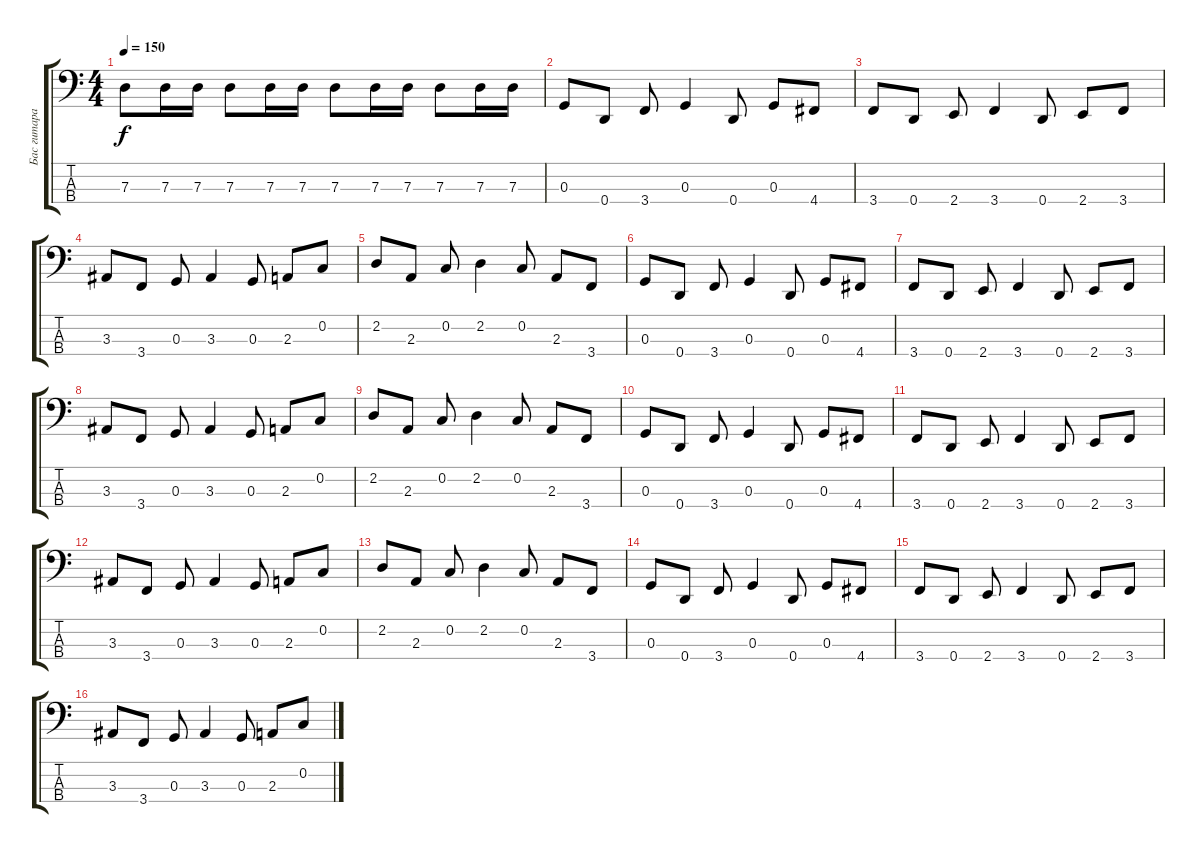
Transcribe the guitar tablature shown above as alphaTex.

\track ("Бас гитара" "Бас гитара") {instrument electricbassfinger}
\staff {score tabs}
\tuning (F2 C2 G1 D1) {hide}
\ts (4 4)
\tempo 150
\clef f4
\ks c
7.3.8{dy f} 7.3.16 7.3.16 7.3.8 7.3.16 7.3.16 7.3.8 7.3.16 7.3.16 7.3.8 7.3.16 7.3.16 |
0.3.8 0.4.8 3.4.8 0.3.4 0.4.8 0.3.8 4.4.8 |
3.4.8 0.4.8 2.4.8 3.4.4 0.4.8 2.4.8 3.4.8 |
3.3.8 3.4.8 0.3.8 3.3.4 0.3.8 2.3.8 0.2.8 |
2.2.8 2.3.8 0.2.8 2.2.4 0.2.8 2.3.8 3.4.8 |
0.3.8 0.4.8 3.4.8 0.3.4 0.4.8 0.3.8 4.4.8 |
3.4.8 0.4.8 2.4.8 3.4.4 0.4.8 2.4.8 3.4.8 |
3.3.8 3.4.8 0.3.8 3.3.4 0.3.8 2.3.8 0.2.8 |
2.2.8 2.3.8 0.2.8 2.2.4 0.2.8 2.3.8 3.4.8 |
0.3.8 0.4.8 3.4.8 0.3.4 0.4.8 0.3.8 4.4.8 |
3.4.8 0.4.8 2.4.8 3.4.4 0.4.8 2.4.8 3.4.8 |
3.3.8 3.4.8 0.3.8 3.3.4 0.3.8 2.3.8 0.2.8 |
2.2.8 2.3.8 0.2.8 2.2.4 0.2.8 2.3.8 3.4.8 |
0.3.8 0.4.8 3.4.8 0.3.4 0.4.8 0.3.8 4.4.8 |
3.4.8 0.4.8 2.4.8 3.4.4 0.4.8 2.4.8 3.4.8 |
3.3.8 3.4.8 0.3.8 3.3.4 0.3.8 2.3.8 0.2.8
